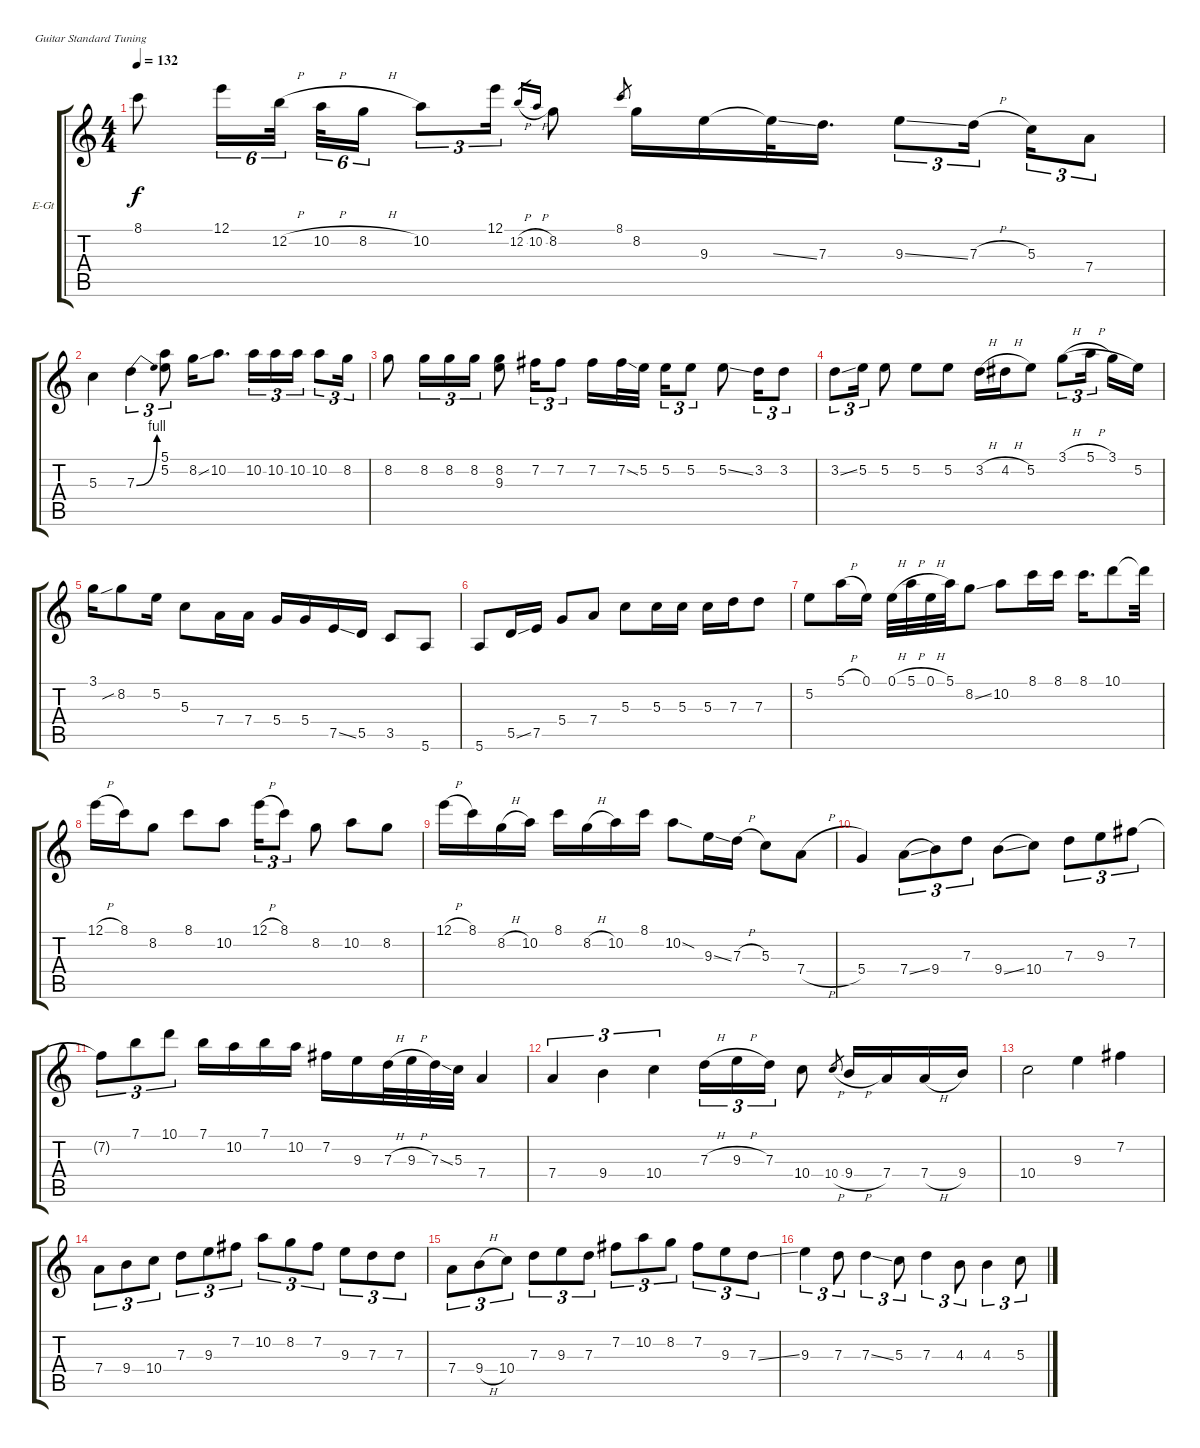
\defaultSystemsLayout 4
\bracketExtendMode groupsimilarinstruments
\multiTrackTrackNamePolicy hidden
\firstSystemTrackNameOrientation horizontal
\otherSystemsTrackNameOrientation horizontal
\track ("Electric Guitar" "E-Gt") {instrument electricguitarclean}
\staff {score tabs}
\tuning (E4 B3 G3 D3 A2 E2)
\ts (4 4)
\tempo 132
\clef g2
\ks c
8.1.8{dy f} 12.1.16{tu (6 4)} 12.2{h}.32{tu (6 4)} 10.2{h}.32{tu (6 4)} 8.2{h}.16{tu (6 4)} 10.2.8{tu (3 2)} 12.1.16{tu (3 2)} 12.2{h}.16{gr} 10.2{h}.16{gr} 8.2.8 8.1.8{gr} 8.2.16 9.3.16 9.3{ss t}.32 7.3.16{d} 9.3{ss}.8{tu (3 2)} 7.3{h}.16{tu (3 2)} 5.3.16{tu (3 2)} 7.4.8{tu (3 2)} |
5.3.4 7.3{be (bend 0 0 27.599999999999998 4)}.4{tu (3 2)} (5.2 5.1).8{tu (3 2)} 8.2{ss}.16 10.2.8{d} 10.2.16{tu (3 2)} 10.2.16{tu (3 2)} 10.2.16{tu (3 2)} 10.2.8{tu (3 2)} 8.2.16{tu (3 2)} |
8.2.8 8.2.16{tu (3 2)} 8.2.16{tu (3 2)} 8.2.16{tu (3 2)} (8.2 9.3).8 7.2.16{tu (3 2)} 7.2.8{tu (3 2)} 7.2.16 7.2{ss}.32 5.2.32 5.2.16{tu (3 2)} 5.2.8{tu (3 2)} 5.2{ss}.8 3.2.16{tu (3 2)} 3.2.8{tu (3 2)} |
3.2{ss}.8{tu (3 2)} 5.2.16{tu (3 2)} 5.2.8 5.2.8 5.2.8 3.2{h}.16 4.2{h}.16 5.2.8 3.1{h}.8{tu (3 2) legatoorigin} 5.1{h}.16{tu (3 2) legatoorigin} 3.1.16{legatoorigin} 5.2.16 |
3.1.16 8.2{sib}.8 5.2.16 5.3.8 7.4.16 7.4.16 5.4.16 5.4.16 7.5{ss}.16 5.5.16 3.5.8 5.6.8 |
5.6.8 5.5{ss}.16 7.5.16 5.4.8 7.4.8 5.3.8 5.3.16 5.3.16 5.3.16 7.3.16 7.3.8 |
5.2.8 5.1{h}.16 0.1.16 0.1{h}.32 5.1{h}.32 0.1{h}.32 5.1.32 8.2{ss}.8 10.2.8 8.1.16 8.1.16 8.1.16{d} 10.1.8 10.1{t}.32 |
12.1{h}.16 8.1.16 8.2.8 8.1.8 10.2.8 12.1{h}.16{tu (3 2)} 8.1.8{tu (3 2)} 8.2.8 10.2.8 8.2.8 |
12.1{h}.16 8.1.16 8.2{h}.16 10.2.16 8.1.16 8.2{h}.16 10.2.16 8.1.16 10.2{sod}.8 9.3{ss}.16 7.3{h}.16 5.3.8 7.4{h}.8 |
5.4.4 7.4{ss}.8{tu (3 2) legatoorigin} 9.4.8{tu (3 2)} 7.3.8{tu (3 2)} 9.4{ss}.8{legatoorigin} 10.4.8 7.3.8{tu (3 2)} 9.3.8{tu (3 2)} 7.2.8{tu (3 2)} |
7.2{t}.8{tu (3 2)} 7.1.8{tu (3 2)} 10.1.8{tu (3 2)} 7.1.16 10.2.16 7.1.16 10.2.16 7.2.16 9.3.16 7.3{h}.32 9.3{h}.32 7.3{ss}.32 5.3.32 7.4.4 |
7.4.4{tu (3 2)} 9.4.4{tu (3 2)} 10.4.4{tu (3 2)} 7.3{h}.16{tu (3 2)} 9.3{h}.16{tu (3 2)} 7.3.16{tu (3 2)} 10.4.8 10.4{h}.8{gr} 9.4{h}.16 7.4.16 7.4{h}.16 9.4.16 |
10.4.2 9.3.4 7.2.4 |
7.4.8{tu (3 2)} 9.4.8{tu (3 2)} 10.4.8{tu (3 2)} 7.3.8{tu (3 2)} 9.3.8{tu (3 2)} 7.2.8{tu (3 2)} 10.2.8{tu (3 2)} 8.2.8{tu (3 2)} 7.2.8{tu (3 2)} 9.3.8{tu (3 2)} 7.3.8{tu (3 2)} 7.3.8{tu (3 2)} |
7.4.8{tu (3 2)} 9.4{h}.8{tu (3 2)} 10.4.8{tu (3 2)} 7.3.8{tu (3 2)} 9.3.8{tu (3 2)} 7.3.8{tu (3 2)} 7.2.8{tu (3 2)} 10.2.8{tu (3 2)} 8.2.8{tu (3 2)} 7.2.8{tu (3 2)} 9.3.8{tu (3 2)} 7.3{ss}.8{tu (3 2)} |
9.3.4{tu (3 2)} 7.3.8{tu (3 2)} 7.3{ss}.4{tu (3 2)} 5.3.8{tu (3 2)} 7.3.4{tu (3 2)} 4.3.8{tu (3 2)} 4.3.4{tu (3 2)} 5.3.8{tu (3 2)}
